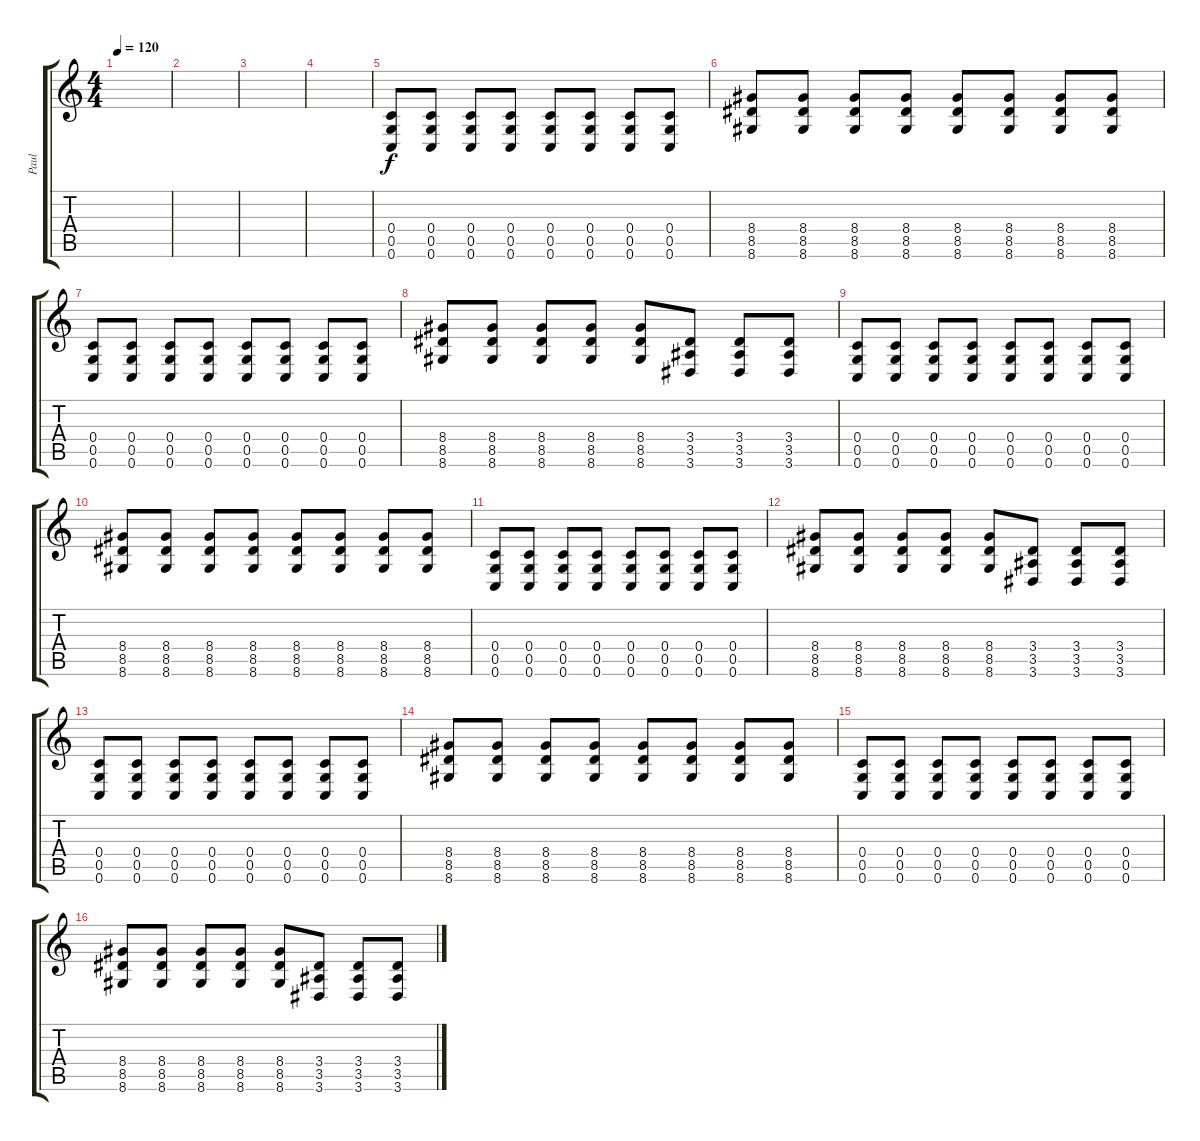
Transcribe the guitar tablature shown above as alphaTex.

\track ("Paul" "Paul") {instrument overdrivenguitar}
\staff {score tabs}
\tuning (D4 A3 F3 C3 G2 C2) {hide}
\ts (4 4)
\tempo 120
\clef g2
\ks c
|
|
|
|
(0.4 0.5 0.6).8 (0.4 0.5 0.6).8 (0.4 0.5 0.6).8 (0.4 0.5 0.6).8 (0.4 0.5 0.6).8 (0.4 0.5 0.6).8 (0.4 0.5 0.6).8 (0.4 0.5 0.6).8 |
(8.4 8.5 8.6).8 (8.4 8.5 8.6).8 (8.4 8.5 8.6).8 (8.4 8.5 8.6).8 (8.4 8.5 8.6).8 (8.4 8.5 8.6).8 (8.4 8.5 8.6).8 (8.4 8.5 8.6).8 |
(0.4 0.5 0.6).8 (0.4 0.5 0.6).8 (0.4 0.5 0.6).8 (0.4 0.5 0.6).8 (0.4 0.5 0.6).8 (0.4 0.5 0.6).8 (0.4 0.5 0.6).8 (0.4 0.5 0.6).8 |
(8.4 8.5 8.6).8 (8.4 8.5 8.6).8 (8.4 8.5 8.6).8 (8.4 8.5 8.6).8 (8.4 8.5 8.6).8 (3.4 3.5 3.6).8 (3.4 3.5 3.6).8 (3.4 3.5 3.6).8 |
(0.4 0.5 0.6).8 (0.4 0.5 0.6).8 (0.4 0.5 0.6).8 (0.4 0.5 0.6).8 (0.4 0.5 0.6).8 (0.4 0.5 0.6).8 (0.4 0.5 0.6).8 (0.4 0.5 0.6).8 |
(8.4 8.5 8.6).8 (8.4 8.5 8.6).8 (8.4 8.5 8.6).8 (8.4 8.5 8.6).8 (8.4 8.5 8.6).8 (8.4 8.5 8.6).8 (8.4 8.5 8.6).8 (8.4 8.5 8.6).8 |
(0.4 0.5 0.6).8 (0.4 0.5 0.6).8 (0.4 0.5 0.6).8 (0.4 0.5 0.6).8 (0.4 0.5 0.6).8 (0.4 0.5 0.6).8 (0.4 0.5 0.6).8 (0.4 0.5 0.6).8 |
(8.4 8.5 8.6).8 (8.4 8.5 8.6).8 (8.4 8.5 8.6).8 (8.4 8.5 8.6).8 (8.4 8.5 8.6).8 (3.4 3.5 3.6).8 (3.4 3.5 3.6).8 (3.4 3.5 3.6).8 |
(0.4 0.5 0.6).8 (0.4 0.5 0.6).8 (0.4 0.5 0.6).8 (0.4 0.5 0.6).8 (0.4 0.5 0.6).8 (0.4 0.5 0.6).8 (0.4 0.5 0.6).8 (0.4 0.5 0.6).8 |
(8.4 8.5 8.6).8 (8.4 8.5 8.6).8 (8.4 8.5 8.6).8 (8.4 8.5 8.6).8 (8.4 8.5 8.6).8 (8.4 8.5 8.6).8 (8.4 8.5 8.6).8 (8.4 8.5 8.6).8 |
(0.4 0.5 0.6).8 (0.4 0.5 0.6).8 (0.4 0.5 0.6).8 (0.4 0.5 0.6).8 (0.4 0.5 0.6).8 (0.4 0.5 0.6).8 (0.4 0.5 0.6).8 (0.4 0.5 0.6).8 |
(8.4 8.5 8.6).8 (8.4 8.5 8.6).8 (8.4 8.5 8.6).8 (8.4 8.5 8.6).8 (8.4 8.5 8.6).8 (3.4 3.5 3.6).8 (3.4 3.5 3.6).8 (3.4 3.5 3.6).8
